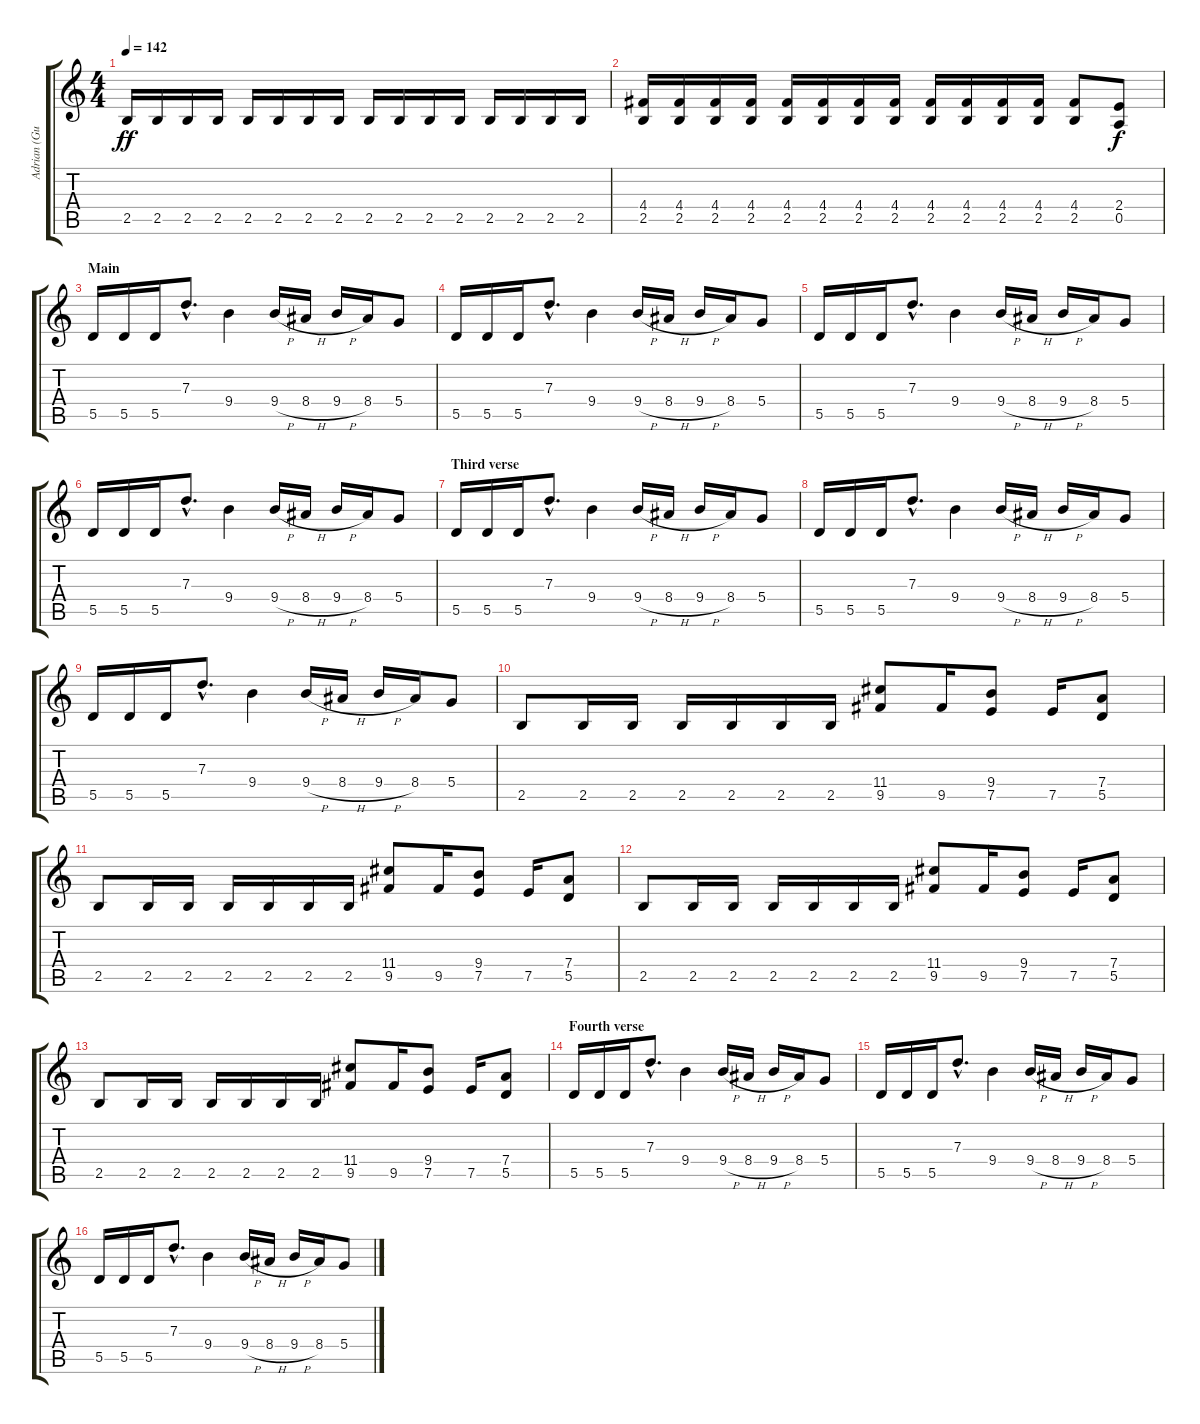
\track ("Adrian (Guitar)" "Adrian (Gu") {instrument distortionguitar}
\staff {score tabs}
\tuning (E4 B3 G3 D3 A2 E2) {hide}
\ts (4 4)
\tempo 142
\clef g2
\ks c
2.5.16{dy ff instrument electricguitarmuted} 2.5.16 2.5.16 2.5.16 2.5.16 2.5.16 2.5.16 2.5.16 2.5.16 2.5.16 2.5.16 2.5.16 2.5.16 2.5.16 2.5.16 2.5.16 |
(4.4 2.5).16 (4.4 2.5).16 (4.4 2.5).16 (4.4 2.5).16 (4.4 2.5).16 (4.4 2.5).16 (4.4 2.5).16 (4.4 2.5).16 (4.4 2.5).16 (4.4 2.5).16 (4.4 2.5).16 (4.4 2.5).16 (4.4 2.5).8 (2.4 0.5).8{dy f instrument overdrivenguitar} |
\section ("" "Main")
5.5.16 5.5.16 5.5.16 7.3{hac}.8{d} 9.4.4 9.4{h}.16 8.4{h}.16 9.4{h}.16 8.4.16 5.4.8 |
5.5.16 5.5.16 5.5.16 7.3{hac}.8{d} 9.4.4 9.4{h}.16 8.4{h}.16 9.4{h}.16 8.4.16 5.4.8 |
5.5.16 5.5.16 5.5.16 7.3{hac}.8{d} 9.4.4 9.4{h}.16 8.4{h}.16 9.4{h}.16 8.4.16 5.4.8 |
5.5.16 5.5.16 5.5.16 7.3{hac}.8{d} 9.4.4 9.4{h}.16 8.4{h}.16 9.4{h}.16 8.4.16 5.4.8 |
\section ("" "Third verse")
5.5.16 5.5.16 5.5.16 7.3{hac}.8{d} 9.4.4 9.4{h}.16 8.4{h}.16 9.4{h}.16 8.4.16 5.4.8 |
5.5.16 5.5.16 5.5.16 7.3{hac}.8{d} 9.4.4 9.4{h}.16 8.4{h}.16 9.4{h}.16 8.4.16 5.4.8 |
5.5.16 5.5.16 5.5.16 7.3{hac}.8{d} 9.4.4 9.4{h}.16 8.4{h}.16 9.4{h}.16 8.4.16 5.4.8 |
2.5.8 2.5.16 2.5.16 2.5.16 2.5.16 2.5.16 2.5.16 (11.4 9.5).8 9.5.16 (9.4 7.5).8 7.5.16 (7.4 5.5).8 |
2.5.8 2.5.16 2.5.16 2.5.16 2.5.16 2.5.16 2.5.16 (11.4 9.5).8 9.5.16 (9.4 7.5).8 7.5.16 (7.4 5.5).8 |
2.5.8 2.5.16 2.5.16 2.5.16 2.5.16 2.5.16 2.5.16 (11.4 9.5).8 9.5.16 (9.4 7.5).8 7.5.16 (7.4 5.5).8 |
2.5.8 2.5.16 2.5.16 2.5.16 2.5.16 2.5.16 2.5.16 (11.4 9.5).8 9.5.16 (9.4 7.5).8 7.5.16 (7.4 5.5).8 |
\section ("" "Fourth verse")
5.5.16 5.5.16 5.5.16 7.3{hac}.8{d} 9.4.4 9.4{h}.16 8.4{h}.16 9.4{h}.16 8.4.16 5.4.8 |
5.5.16 5.5.16 5.5.16 7.3{hac}.8{d} 9.4.4 9.4{h}.16 8.4{h}.16 9.4{h}.16 8.4.16 5.4.8 |
5.5.16 5.5.16 5.5.16 7.3{hac}.8{d} 9.4.4 9.4{h}.16 8.4{h}.16 9.4{h}.16 8.4.16 5.4.8
